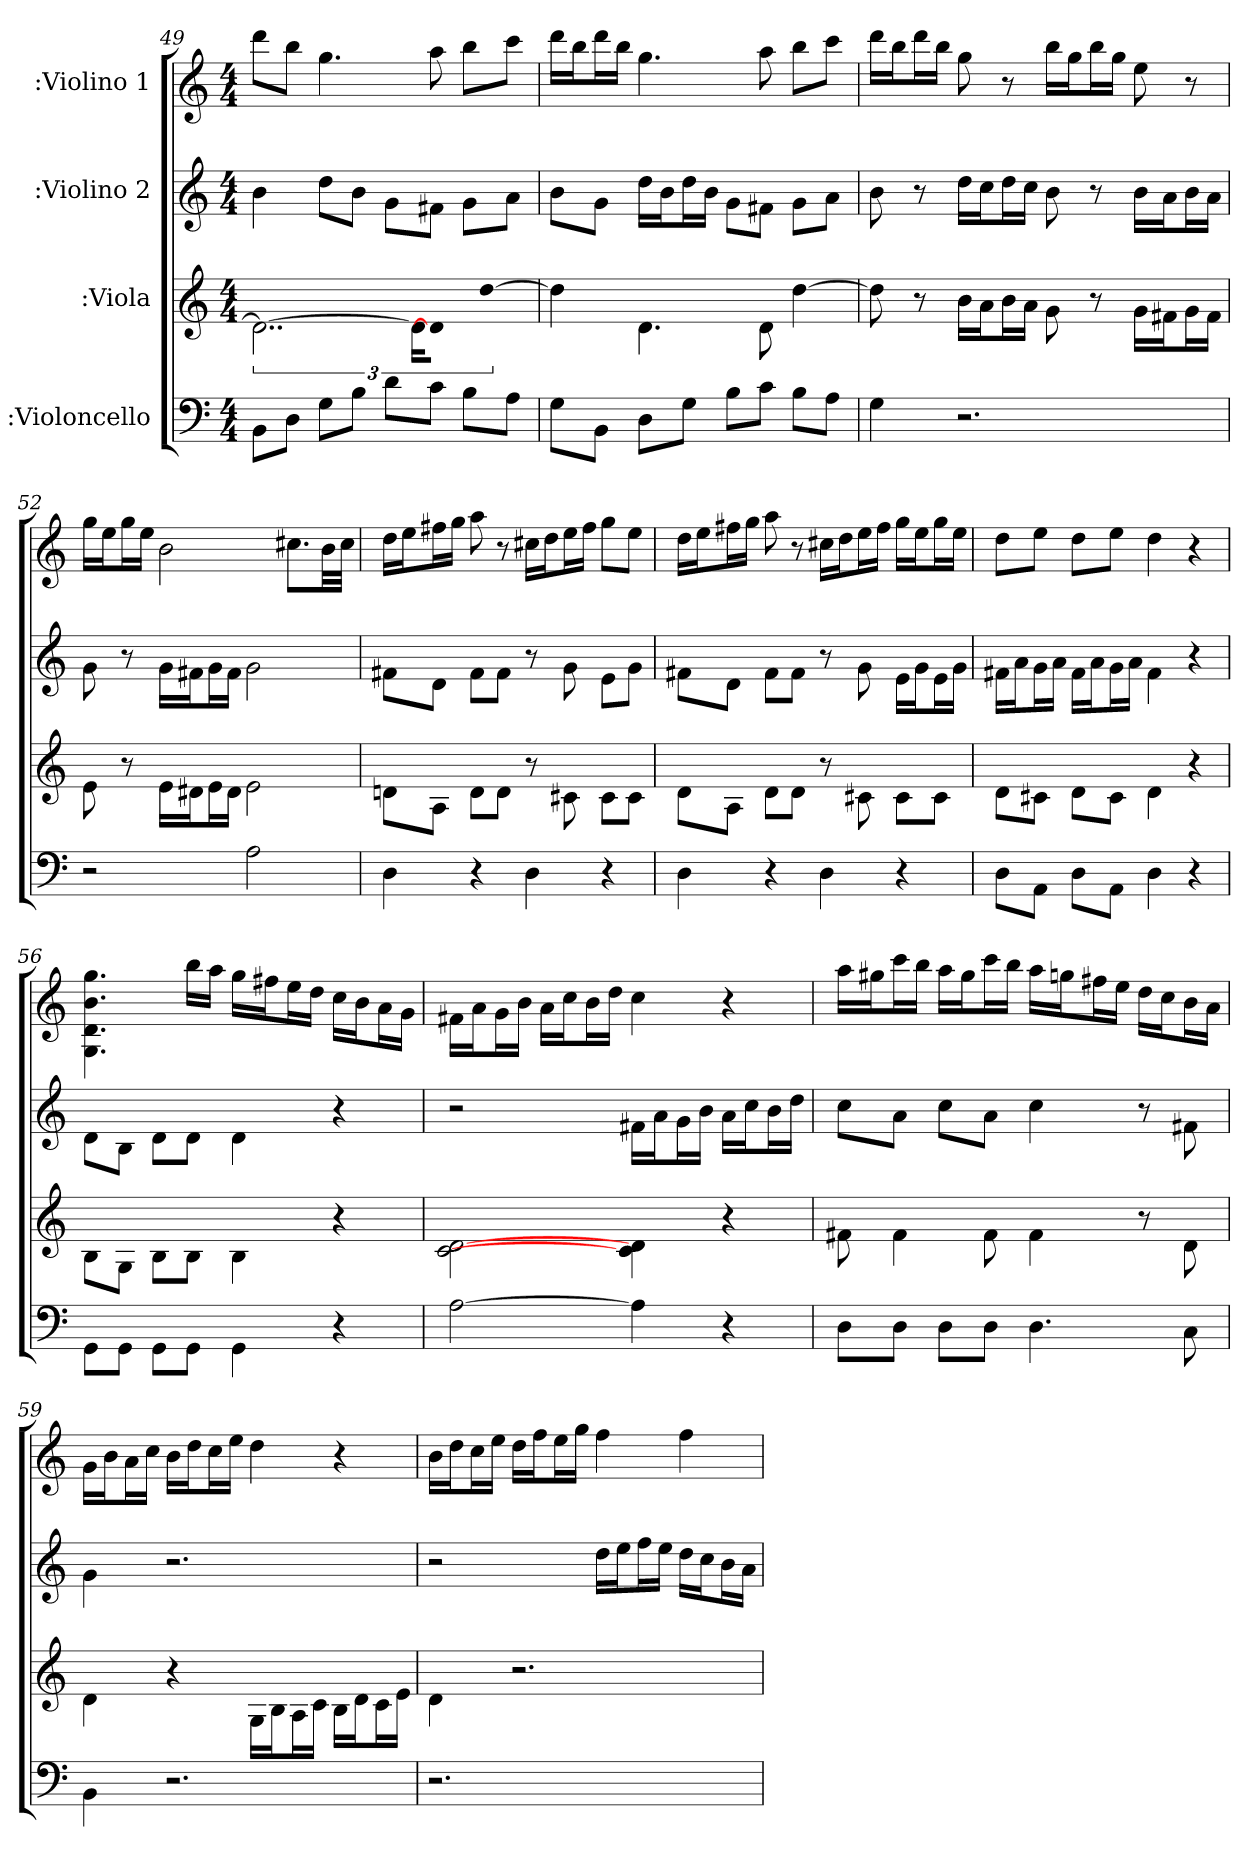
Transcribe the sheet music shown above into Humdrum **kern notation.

**kern	**kern	**kern	**kern
*part4	*part3	*part2	*part1
*staff4	*staff3	*staff2	*staff1
*I":Violoncello	*I":Viola	*I":Violino 2	*I":Violino 1
*k[]	*k[]	*k[]	*k[]
*C:	*C:	*C:	*C:
*M4/4	*M4/4	*M4/4	*M4/4
=49	=49	=49	=49
8BB\L	3..d\_	4b\	8ddd\L
8D\J	.	.	8bb\J
8G\L	.	8dd\L	4.gg\
8B\J	.	8b\J	.
8d\L	.	8g\L	.
.	24d\KL]	.	.
8c\J	8d\J]	8f#X\J	8aa\
8B\L	[4dd\	8g\L	8bb\L
8A\J	.	8a\J	8ccc\J
=50	=50	=50	=50
8G\L	4dd\]	8b\L	16ddd\LL
.	.	.	16bb\J
8BB\J	.	8g\J	16ddd\L
.	.	.	16bb\JJ
8D\L	4.d\	16dd\LL	4.gg\
.	.	16b\J	.
8G\J	.	16dd\L	.
.	.	16b\JJ	.
8B\L	.	8g\L	.
8c\J	8d\	8f#X\J	8aa\
8B\L	[4dd\	8g\L	8bb\L
8A\J	.	8a\J	8ccc\J
=51	=51	=51	=51
4G\	8dd\]	8b\	16ddd\LL
.	.	.	16bb\J
.	8r	8r	16ddd\L
.	.	.	16bb\JJ
2.r	16b\LL	16dd\LL	8gg\
.	16a\J	16cc\J	.
.	16b\L	16dd\L	8r
.	16a\JJ	16cc\JJ	.
.	8g\	8b\	16bb\LL
.	.	.	16gg\J
.	8r	8r	16bb\L
.	.	.	16gg\JJ
.	16g\LL	16b\LL	8ee\
.	16f#X\J	16a\J	.
.	16g\L	16b\L	8r
.	16f#\JJ	16a\JJ	.
=52	=52	=52	=52
2r	8e\	8g\	16gg\LL
.	.	.	16ee\J
.	8r	8r	16gg\L
.	.	.	16ee\JJ
.	16e\LL	16g\LL	2b\
.	16d#X\J	16f#X\J	.
.	16e\L	16g\L	.
.	16d#\JJ	16f#\JJ	.
2A\	2e\	2g\	.
.	.	.	8.cc#X\L
.	.	.	32b\LL
.	.	.	32cc#\JJJ
=53	=53	=53	=53
4D\	8dn\L	8f#X\L	16dd\LL
.	.	.	16ee\J
.	8A\J	8d\J	16ff#X\L
.	.	.	16gg\JJ
4r	8d\L	8f#\L	8aa\
.	8d\J	8f#\J	8r
4D\	8r	8r	16cc#X\LL
.	.	.	16dd\J
.	8c#X\	8g\	16ee\L
.	.	.	16ff#\JJ
4r	8c#\L	8e\L	8gg\L
.	8c#\J	8g\J	8ee\J
=54	=54	=54	=54
4D\	8d\L	8f#X\L	16dd\LL
.	.	.	16ee\J
.	8A\J	8d\J	16ff#X\L
.	.	.	16gg\JJ
4r	8d\L	8f#\L	8aa\
.	8d\J	8f#\J	8r
4D\	8r	8r	16cc#X\LL
.	.	.	16dd\J
.	8c#X\	8g\	16ee\L
.	.	.	16ff#\JJ
4r	8c#\L	16e\LL	16gg\LL
.	.	16g\J	16ee\J
.	8c#\J	16e\L	16gg\L
.	.	16g\JJ	16ee\JJ
=55	=55	=55	=55
8D\L	8d\L	16f#X\LL	8dd\L
.	.	16a\J	.
8AA\J	8c#X\J	16g\L	8ee\J
.	.	16a\JJ	.
8D\L	8d\L	16f#\LL	8dd\L
.	.	16a\J	.
8AA\J	8c#\J	16g\L	8ee\J
.	.	16a\JJ	.
4D\	4d\	4f#\	4dd\
4r	4r	4r	4r
=56	=56	=56	=56
8GG\L	8B\L	8d\L	4.gg\ 4.b\ 4.d\ 4.G\
8GG\J	8G\J	8B\J	.
8GG\L	8B\L	8d\L	.
8GG\J	8B\J	8d\J	16bb\LL
.	.	.	16aa\JJ
4GG\	4B\	4d\	16gg\LL
.	.	.	16ff#X\J
.	.	.	16ee\L
.	.	.	16dd\JJ
4r	4r	4r	16cc\LL
.	.	.	16b\J
.	.	.	16a\L
.	.	.	16g\JJ
=57	=57	=57	=57
[2A\	[2d\ 2c\	2r	16f#X\LL
.	.	.	16a\J
.	.	.	16g\L
.	.	.	16b\JJ
.	.	.	16a\LL
.	.	.	16cc\J
.	.	.	16b\L
.	.	.	16dd\JJ
4A\]	4d\ 4c\]	16f#X\LL	4cc\
.	.	16a\J	.
.	.	16g\L	.
.	.	16b\JJ	.
4r	4r	16a\LL	4r
.	.	16cc\J	.
.	.	16b\L	.
.	.	16dd\JJ	.
=58	=58	=58	=58
8D\L	8f#X\	8cc\L	16aa\LL
.	.	.	16gg#X\J
8D\J	4f#\	8a\J	16ccc\L
.	.	.	16bb\JJ
8D\L	.	8cc\L	16aa\LL
.	.	.	16gg#\J
8D\J	8f#\	8a\J	16ccc\L
.	.	.	16bb\JJ
4.D\	4f#\	4cc\	16aa\LL
.	.	.	16ggn\J
.	.	.	16ff#X\L
.	.	.	16ee\JJ
.	8r	8r	16dd\LL
.	.	.	16cc\J
8C\	8d\	8f#X\	16b\L
.	.	.	16a\JJ
=59	=59	=59	=59
4BB\	4d\	4g\	16g\LL
.	.	.	16b\J
.	.	.	16a\L
.	.	.	16cc\JJ
2.r	4r	2.r	16b\LL
.	.	.	16dd\J
.	.	.	16cc\L
.	.	.	16ee\JJ
.	16G\LL	.	4dd\
.	16B\J	.	.
.	16A\L	.	.
.	16c\JJ	.	.
.	16B\LL	.	4r
.	16d\J	.	.
.	16c\L	.	.
.	16e\JJ	.	.
=60	=60	=60	=60
2.r	4d\	2r	16b\LL
.	.	.	16dd\J
.	.	.	16cc\L
.	.	.	16ee\JJ
.	2.r	.	16dd\LL
.	.	.	16ff\J
.	.	.	16ee\L
.	.	.	16gg\JJ
.	.	16dd\LL	4ff\
.	.	16ee\J	.
.	.	16ff\L	.
.	.	16ee\JJ	.
4ryy	.	16dd\LL	4ff\
.	.	16cc\J	.
.	.	16b\L	.
.	.	16a\JJ	.
=	=	=	=
*-	*-	*-	*-
